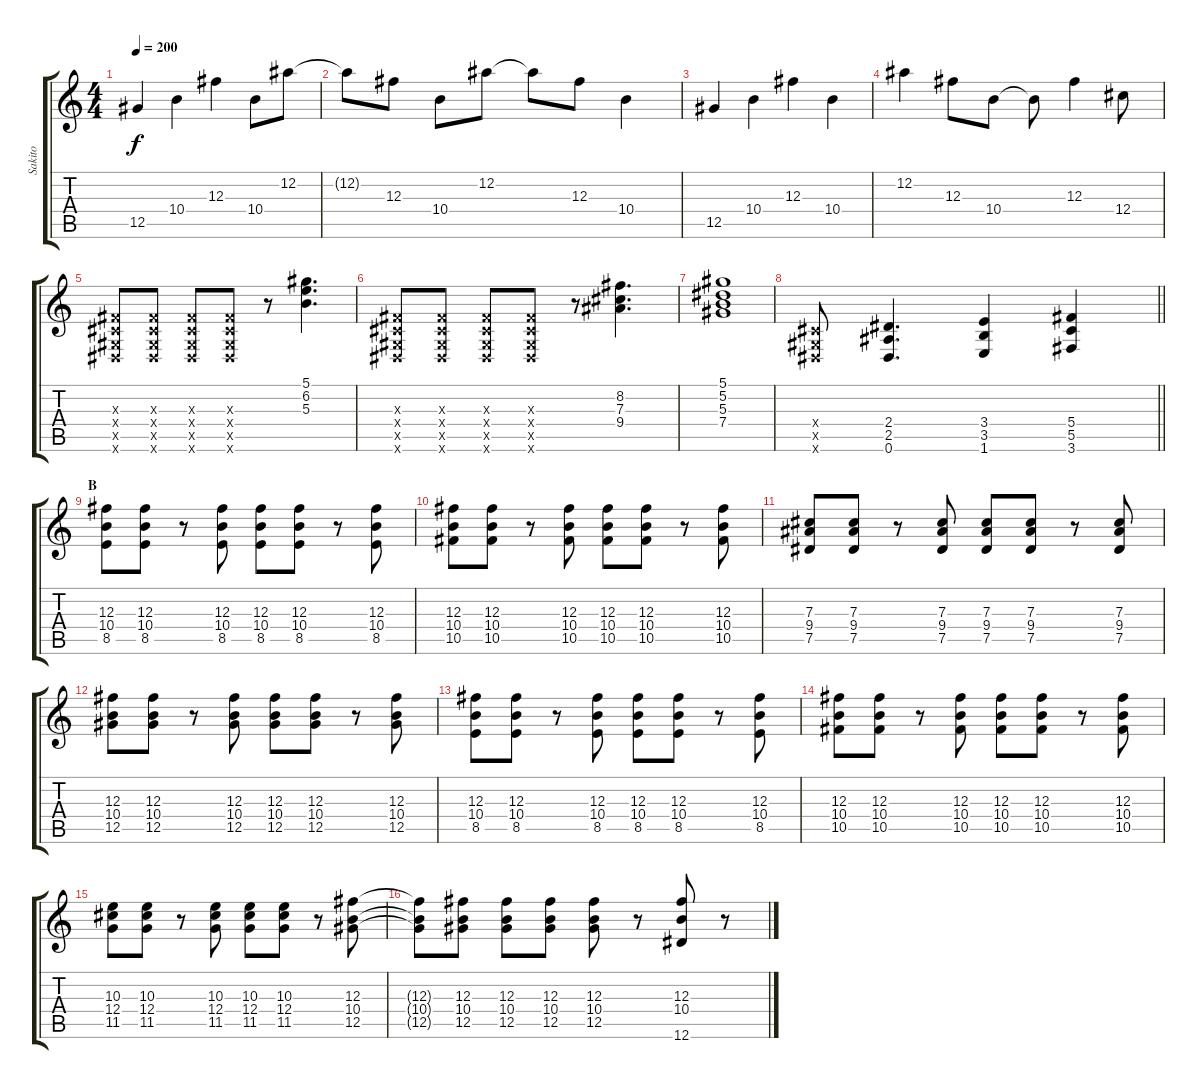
\track ("Sakito" "Sakito") {instrument distortionguitar}
\staff {score tabs}
\tuning (Eb4 Bb3 Gb3 Db3 Ab2 Eb2) {hide}
\ts (4 4)
\tempo 200
\clef g2
\ks c
12.5.4{dy f} 10.4.4 12.3.4 10.4.8 12.2.8 |
12.2{t}.8 12.3.8 10.4.8 12.2.8 12.2{t}.8 12.3.8 10.4.4 |
12.5.4 10.4.4 12.3.4 10.4.4 |
12.2.4 12.3.8 10.4.8 10.4{t}.8 12.3.4 12.4.8 |
(0.3{x} 0.4{x} 0.5{x} 0.6{x}).8 (0.3{x} 0.4{x} 0.5{x} 0.6{x}).8 (0.3{x} 0.4{x} 0.5{x} 0.6{x}).8 (0.3{x} 0.4{x} 0.5{x} 0.6{x}).8 r.8 (5.1 6.2 5.3).4{d} |
(0.3{x} 0.4{x} 0.5{x} 0.6{x}).8 (0.3{x} 0.4{x} 0.5{x} 0.6{x}).8 (0.3{x} 0.4{x} 0.5{x} 0.6{x}).8 (0.3{x} 0.4{x} 0.5{x} 0.6{x}).8 r.8 (8.2 7.3 9.4).4{d} |
(5.1 5.2 5.3 7.4).1 |
\barLineRight lightlight
(0.4{x} 0.5{x} 0.6{x}).8 (2.4 2.5 0.6).4{d} (3.4 3.5 1.6).4 (5.4 5.5 3.6).4 |
\section ("" "B")
(12.3 10.4 8.5).8 (12.3 10.4 8.5).8 r.8 (12.3 10.4 8.5).8 (12.3 10.4 8.5).8 (12.3 10.4 8.5).8 r.8 (12.3 10.4 8.5).8 |
(12.3 10.4 10.5).8 (12.3 10.4 10.5).8 r.8 (12.3 10.4 10.5).8 (12.3 10.4 10.5).8 (12.3 10.4 10.5).8 r.8 (12.3 10.4 10.5).8 |
(7.3 9.4 7.5).8 (7.3 9.4 7.5).8 r.8 (7.3 9.4 7.5).8 (7.3 9.4 7.5).8 (7.3 9.4 7.5).8 r.8 (7.3 9.4 7.5).8 |
(12.3 10.4 12.5).8 (12.3 10.4 12.5).8 r.8 (12.3 10.4 12.5).8 (12.3 10.4 12.5).8 (12.3 10.4 12.5).8 r.8 (12.3 10.4 12.5).8 |
(12.3 10.4 8.5).8 (12.3 10.4 8.5).8 r.8 (12.3 10.4 8.5).8 (12.3 10.4 8.5).8 (12.3 10.4 8.5).8 r.8 (12.3 10.4 8.5).8 |
(12.3 10.4 10.5).8 (12.3 10.4 10.5).8 r.8 (12.3 10.4 10.5).8 (12.3 10.4 10.5).8 (12.3 10.4 10.5).8 r.8 (12.3 10.4 10.5).8 |
(10.3 12.4 11.5).8 (10.3 12.4 11.5).8 r.8 (10.3 12.4 11.5).8 (10.3 12.4 11.5).8 (10.3 12.4 11.5).8 r.8 (12.3 10.4 12.5).8 |
(12.3{t} 10.4{t} 12.5{t}).8 (12.3 10.4 12.5).8 (12.3 10.4 12.5).8 (12.3 10.4 12.5).8 (12.3 10.4 12.5).8 r.8 (12.3 10.4 12.6).8 r.8
